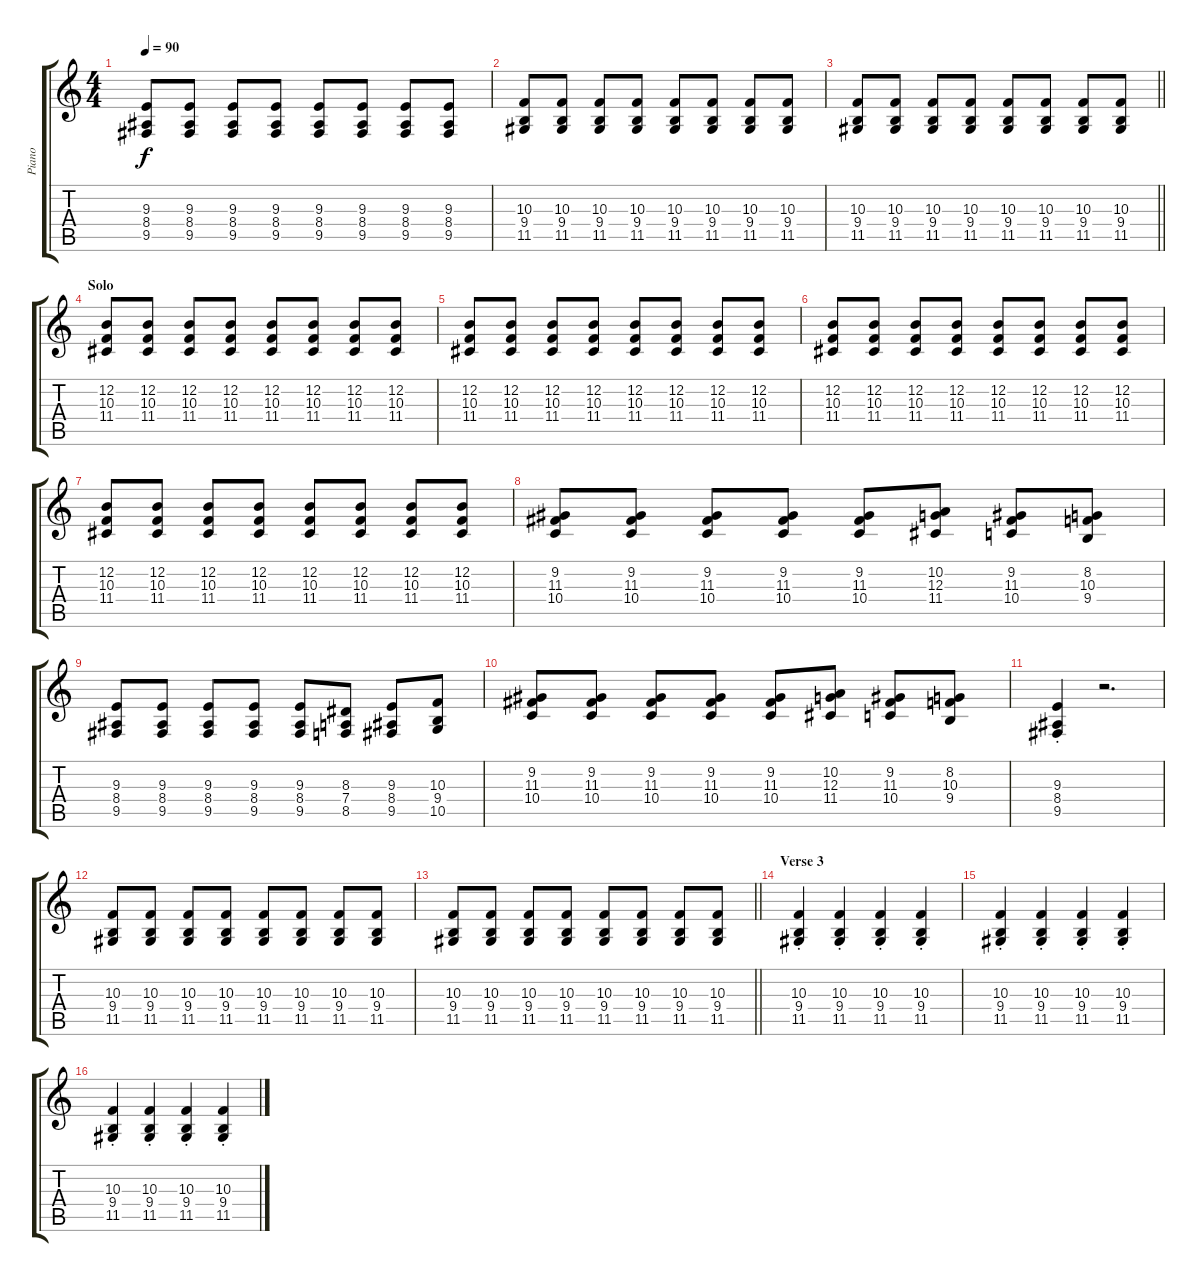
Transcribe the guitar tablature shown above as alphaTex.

\track ("Piano" "Piano") {instrument acousticgrandpiano}
\staff {score tabs}
\tuning (E4 B3 G3 D3 A2 E2) {hide}
\ts (4 4)
\tempo 90
\clef g2
\ks c
(9.3 8.4 9.5).8{dy f} (9.3 8.4 9.5).8 (9.3 8.4 9.5).8 (9.3 8.4 9.5).8 (9.3 8.4 9.5).8 (9.3 8.4 9.5).8 (9.3 8.4 9.5).8 (9.3 8.4 9.5).8 |
(10.3 9.4 11.5).8 (10.3 9.4 11.5).8 (10.3 9.4 11.5).8 (10.3 9.4 11.5).8 (10.3 9.4 11.5).8 (10.3 9.4 11.5).8 (10.3 9.4 11.5).8 (10.3 9.4 11.5).8 |
\barLineRight lightlight
(10.3 9.4 11.5).8 (10.3 9.4 11.5).8 (10.3 9.4 11.5).8 (10.3 9.4 11.5).8 (10.3 9.4 11.5).8 (10.3 9.4 11.5).8 (10.3 9.4 11.5).8 (10.3 9.4 11.5).8 |
\section ("" "Solo")
(12.2 10.3 11.4).8 (12.2 10.3 11.4).8 (12.2 10.3 11.4).8 (12.2 10.3 11.4).8 (12.2 10.3 11.4).8 (12.2 10.3 11.4).8 (12.2 10.3 11.4).8 (12.2 10.3 11.4).8 |
(12.2 10.3 11.4).8 (12.2 10.3 11.4).8 (12.2 10.3 11.4).8 (12.2 10.3 11.4).8 (12.2 10.3 11.4).8 (12.2 10.3 11.4).8 (12.2 10.3 11.4).8 (12.2 10.3 11.4).8 |
(12.2 10.3 11.4).8 (12.2 10.3 11.4).8 (12.2 10.3 11.4).8 (12.2 10.3 11.4).8 (12.2 10.3 11.4).8 (12.2 10.3 11.4).8 (12.2 10.3 11.4).8 (12.2 10.3 11.4).8 |
(12.2 10.3 11.4).8 (12.2 10.3 11.4).8 (12.2 10.3 11.4).8 (12.2 10.3 11.4).8 (12.2 10.3 11.4).8 (12.2 10.3 11.4).8 (12.2 10.3 11.4).8 (12.2 10.3 11.4).8 |
(9.2 11.3 10.4).8 (9.2 11.3 10.4).8 (9.2 11.3 10.4).8 (9.2 11.3 10.4).8 (9.2 11.3 10.4).8 (10.2 12.3 11.4).8 (9.2 11.3 10.4).8 (8.2 10.3 9.4).8 |
(9.3 8.4 9.5).8 (9.3 8.4 9.5).8 (9.3 8.4 9.5).8 (9.3 8.4 9.5).8 (9.3 8.4 9.5).8 (8.3 7.4 8.5).8 (9.3 8.4 9.5).8 (10.3 9.4 10.5).8 |
(9.2 11.3 10.4).8 (9.2 11.3 10.4).8 (9.2 11.3 10.4).8 (9.2 11.3 10.4).8 (9.2 11.3 10.4).8 (10.2 12.3 11.4).8 (9.2 11.3 10.4).8 (8.2 10.3 9.4).8 |
(9.3{st} 8.4{st} 9.5{st}).4 r.2{d} |
(10.3 9.4 11.5).8 (10.3 9.4 11.5).8 (10.3 9.4 11.5).8 (10.3 9.4 11.5).8 (10.3 9.4 11.5).8 (10.3 9.4 11.5).8 (10.3 9.4 11.5).8 (10.3 9.4 11.5).8 |
\barLineRight lightlight
(10.3 9.4 11.5).8 (10.3 9.4 11.5).8 (10.3 9.4 11.5).8 (10.3 9.4 11.5).8 (10.3 9.4 11.5).8 (10.3 9.4 11.5).8 (10.3 9.4 11.5).8 (10.3 9.4 11.5).8 |
\section ("" "Verse 3")
(10.3{st} 9.4{st} 11.5{st}).4 (10.3{st} 9.4{st} 11.5{st}).4 (10.3{st} 9.4{st} 11.5{st}).4 (10.3{st} 9.4{st} 11.5{st}).4 |
(10.3{st} 9.4{st} 11.5{st}).4 (10.3{st} 9.4{st} 11.5{st}).4 (10.3{st} 9.4{st} 11.5{st}).4 (10.3{st} 9.4{st} 11.5{st}).4 |
(10.3{st} 9.4{st} 11.5{st}).4 (10.3{st} 9.4{st} 11.5{st}).4 (10.3{st} 9.4{st} 11.5{st}).4 (10.3{st} 9.4{st} 11.5{st}).4
